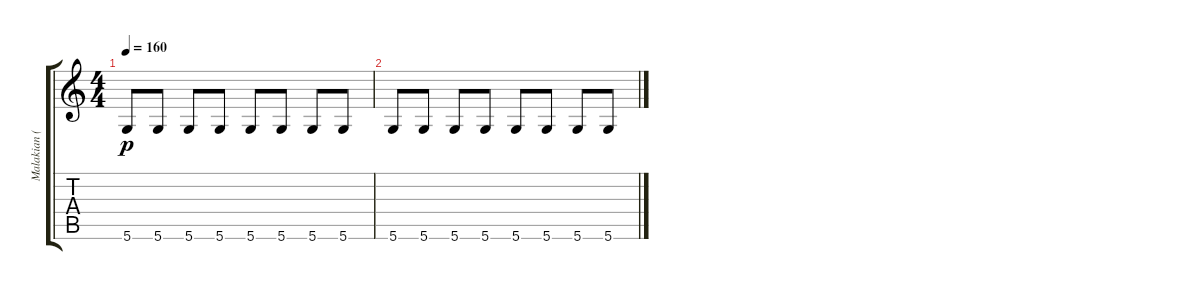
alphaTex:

\track ("Malakian (Muted)" "Malakian (") {instrument electricguitarmuted}
\staff {score tabs}
\tuning (D4 A3 F3 C3 G2 D2) {hide}
\ts (4 4)
\tempo 160
\clef g2
\ks c
5.6.8{dy p} 5.6.8 5.6.8 5.6.8 5.6.8 5.6.8 5.6.8 5.6.8 |
5.6.8 5.6.8 5.6.8 5.6.8 5.6.8 5.6.8 5.6.8 5.6.8
